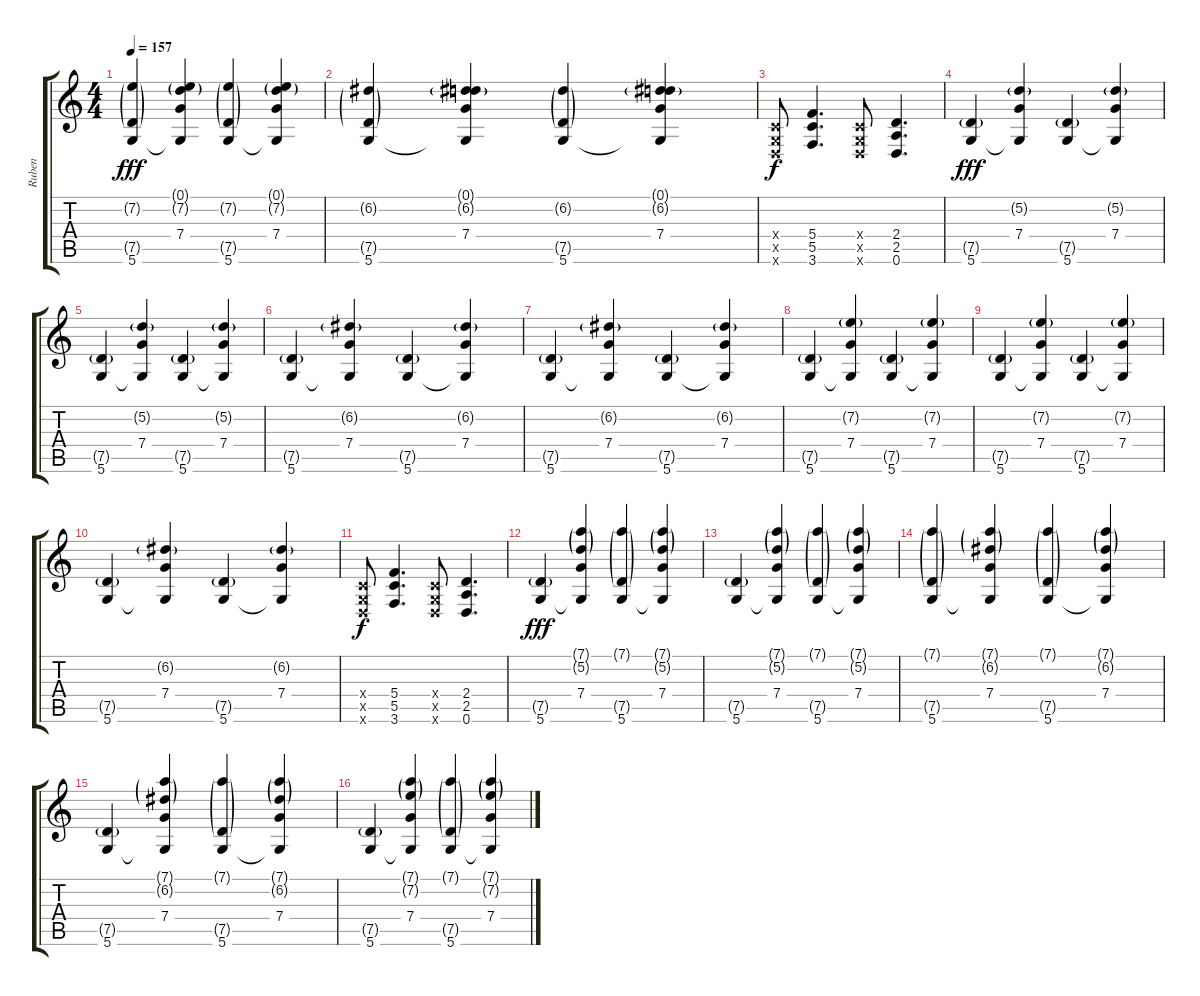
\track ("Ruben" "Ruben") {instrument overdrivenguitar}
\staff {score tabs}
\tuning (D4 A3 F3 C3 G2 D2) {hide}
\ts (4 4)
\tempo 157
\clef g2
\ks c
(7.2{g} 7.5{g} 5.6).4{dy fff} (0.1{g} 7.2{g} 7.4 5.6{t}).4 (7.2{g} 7.5{g} 5.6).4 (0.1{g} 7.2{g} 7.4 5.6{t}).4 |
(6.2{g} 7.5{g} 5.6).4 (0.1{g} 6.2{g} 7.4 5.6{t}).4 (6.2{g} 7.5{g} 5.6).4 (0.1{g} 6.2{g} 7.4 5.6{t}).4 |
(0.4{x} 0.5{x} 0.6{x}).8{dy f} (5.4 5.5 3.6).4{d} (0.4{x} 0.5{x} 0.6{x}).8 (2.4 2.5 0.6).4{d} |
(7.5{g} 5.6).4{dy fff} (5.2{g} 7.4 5.6{t}).4 (7.5{g} 5.6).4 (5.2{g} 7.4 5.6{t}).4 |
(7.5{g} 5.6).4 (5.2{g} 7.4 5.6{t}).4 (7.5{g} 5.6).4 (5.2{g} 7.4 5.6{t}).4 |
(7.5{g} 5.6).4 (6.2{g} 7.4 5.6{t}).4 (7.5{g} 5.6).4 (6.2{g} 7.4 5.6{t}).4 |
(7.5{g} 5.6).4 (6.2{g} 7.4 5.6{t}).4 (7.5{g} 5.6).4 (6.2{g} 7.4 5.6{t}).4 |
(7.5{g} 5.6).4 (7.2{g} 7.4 5.6{t}).4 (7.5{g} 5.6).4 (7.2{g} 7.4 5.6{t}).4 |
(7.5{g} 5.6).4 (7.2{g} 7.4 5.6{t}).4 (7.5{g} 5.6).4 (7.2{g} 7.4 5.6{t}).4 |
(7.5{g} 5.6).4 (6.2{g} 7.4 5.6{t}).4 (7.5{g} 5.6).4 (6.2{g} 7.4 5.6{t}).4 |
(0.4{x} 0.5{x} 0.6{x}).8{dy f} (5.4 5.5 3.6).4{d} (0.4{x} 0.5{x} 0.6{x}).8 (2.4 2.5 0.6).4{d} |
(7.5{g} 5.6).4{dy fff} (7.1{g} 5.2{g} 7.4 5.6{t}).4 (7.1{g} 7.5{g} 5.6).4 (7.1{g} 5.2{g} 7.4 5.6{t}).4 |
(7.5{g} 5.6).4 (7.1{g} 5.2{g} 7.4 5.6{t}).4 (7.1{g} 7.5{g} 5.6).4 (7.1{g} 5.2{g} 7.4 5.6{t}).4 |
(7.1{g} 7.5{g} 5.6).4 (7.1{g} 6.2{g} 7.4 5.6{t}).4 (7.1{g} 7.5{g} 5.6).4 (7.1{g} 6.2{g} 7.4 5.6{t}).4 |
(7.5{g} 5.6).4 (7.1{g} 6.2{g} 7.4 5.6{t}).4 (7.1{g} 7.5{g} 5.6).4 (7.1{g} 6.2{g} 7.4 5.6{t}).4 |
(7.5{g} 5.6).4 (7.1{g} 7.2{g} 7.4 5.6{t}).4 (7.1{g} 7.5{g} 5.6).4 (7.1{g} 7.2{g} 7.4 5.6{t}).4
